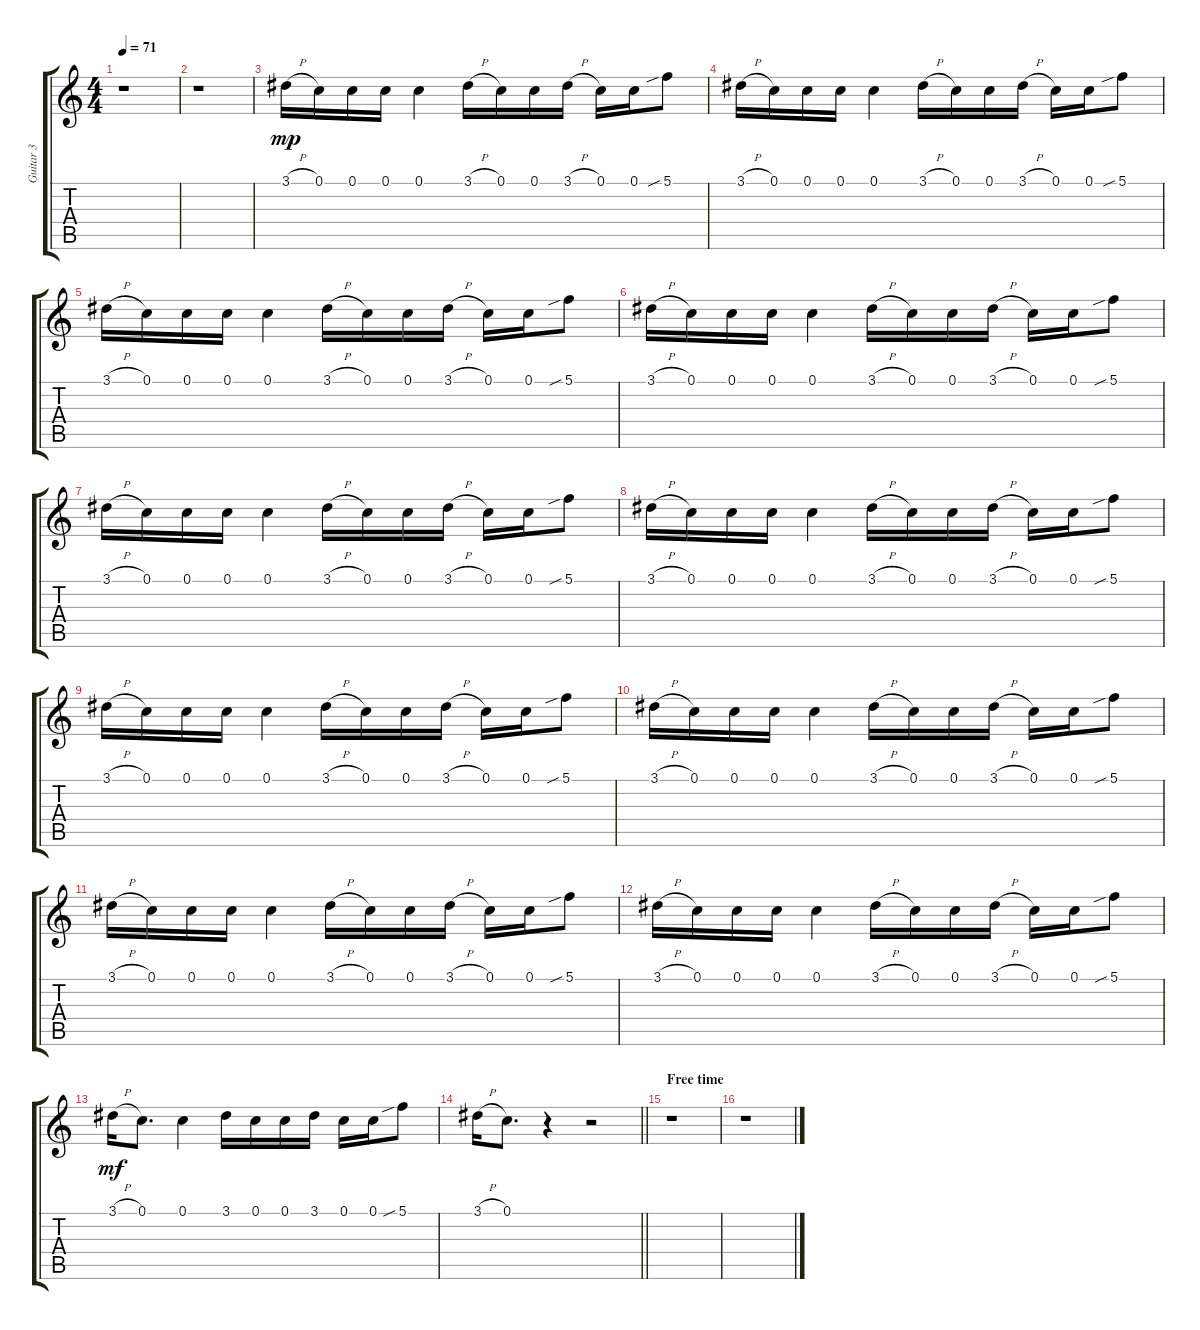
\track ("Guitar 3" "Guitar 3") {instrument distortionguitar}
\staff {score tabs}
\tuning (C4 A3 F3 C3 F2 C2) {hide}
\ts (4 4)
\tempo 71
\clef g2
\ks c
r.1{dy mp} |
r.1 |
3.1{h}.16 0.1.16 0.1.16 0.1.16 0.1.4 3.1{h}.16 0.1.16 0.1.16 3.1{h}.16 0.1.16 0.1.16 5.1{sib}.8 |
3.1{h}.16 0.1.16 0.1.16 0.1.16 0.1.4 3.1{h}.16 0.1.16 0.1.16 3.1{h}.16 0.1.16 0.1.16 5.1{sib}.8 |
3.1{h}.16 0.1.16 0.1.16 0.1.16 0.1.4 3.1{h}.16 0.1.16 0.1.16 3.1{h}.16 0.1.16 0.1.16 5.1{sib}.8 |
3.1{h}.16 0.1.16 0.1.16 0.1.16 0.1.4 3.1{h}.16 0.1.16 0.1.16 3.1{h}.16 0.1.16 0.1.16 5.1{sib}.8 |
3.1{h}.16 0.1.16 0.1.16 0.1.16 0.1.4 3.1{h}.16 0.1.16 0.1.16 3.1{h}.16 0.1.16 0.1.16 5.1{sib}.8 |
3.1{h}.16 0.1.16 0.1.16 0.1.16 0.1.4 3.1{h}.16 0.1.16 0.1.16 3.1{h}.16 0.1.16 0.1.16 5.1{sib}.8 |
3.1{h}.16 0.1.16 0.1.16 0.1.16 0.1.4 3.1{h}.16 0.1.16 0.1.16 3.1{h}.16 0.1.16 0.1.16 5.1{sib}.8 |
3.1{h}.16 0.1.16 0.1.16 0.1.16 0.1.4 3.1{h}.16 0.1.16 0.1.16 3.1{h}.16 0.1.16 0.1.16 5.1{sib}.8 |
3.1{h}.16 0.1.16 0.1.16 0.1.16 0.1.4 3.1{h}.16 0.1.16 0.1.16 3.1{h}.16 0.1.16 0.1.16 5.1{sib}.8 |
3.1{h}.16 0.1.16 0.1.16 0.1.16 0.1.4 3.1{h}.16 0.1.16 0.1.16 3.1{h}.16 0.1.16 0.1.16 5.1{sib}.8 |
3.1{h}.16{dy mf} 0.1.8{d} 0.1.4 3.1.16 0.1.16 0.1.16 3.1.16 0.1.16 0.1.16 5.1{sib}.8 |
\barLineRight lightlight
3.1{h}.16 0.1.8{d} r.4 r.2 |
\section ("" "Free time")
r.1 |
r.1
